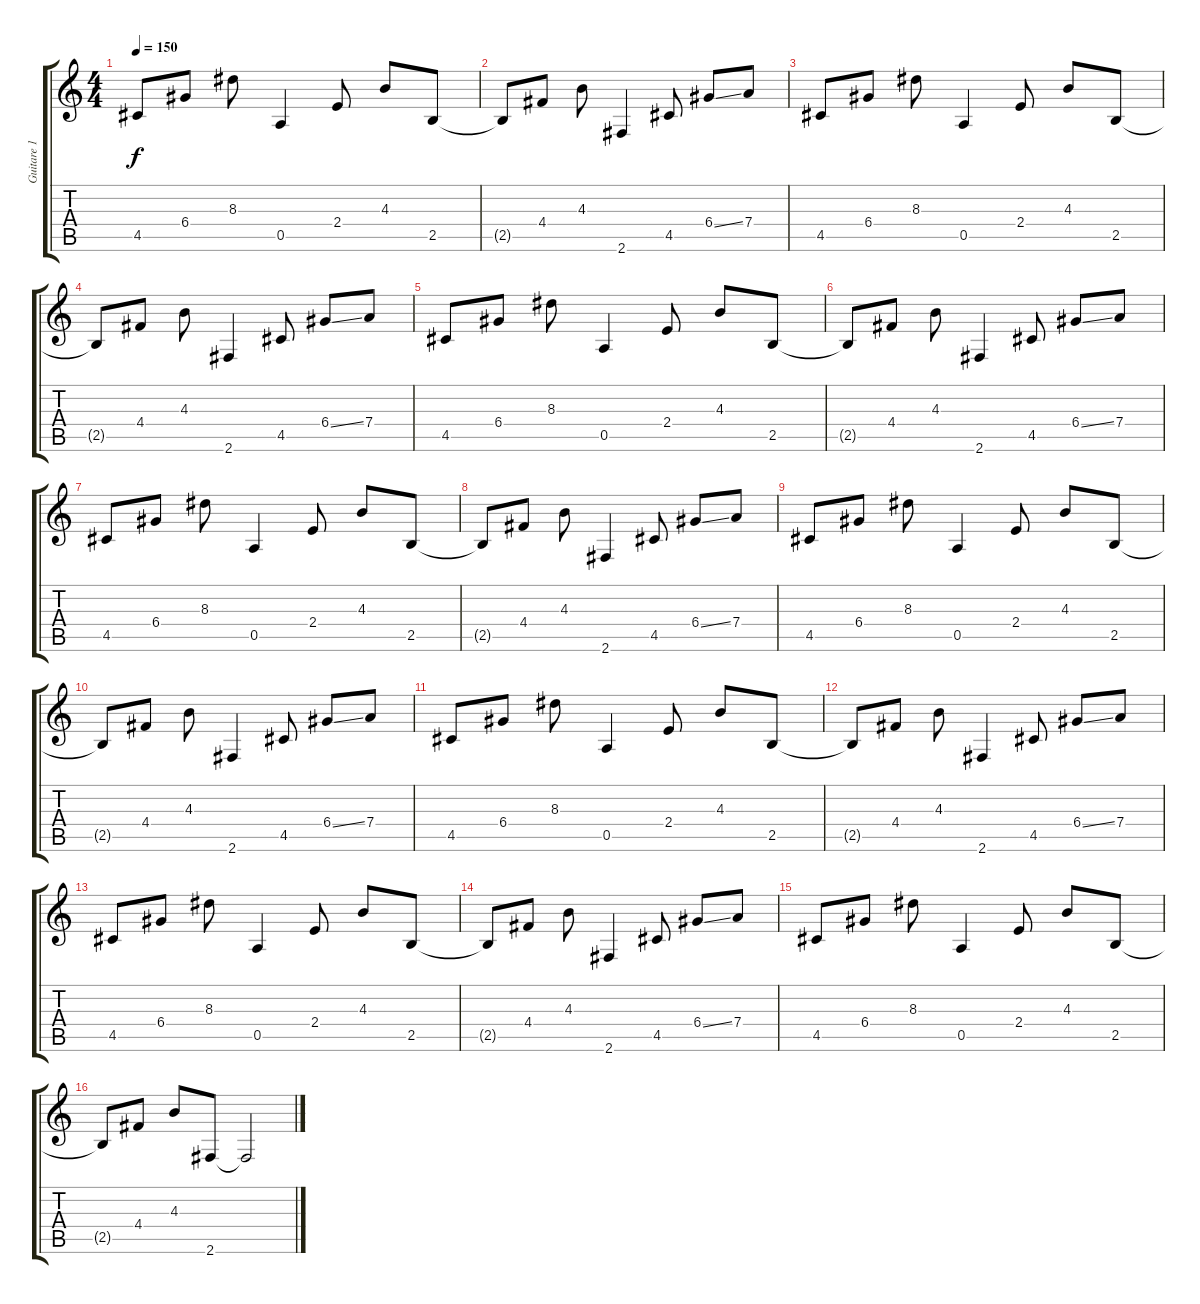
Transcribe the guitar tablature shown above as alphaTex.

\track ("Guitare 1" "Guitare 1") {instrument electricguitarclean}
\staff {score tabs}
\tuning (E4 B3 G3 D3 A2 E2) {hide}
\ts (4 4)
\tempo 150
\clef g2
\ks c
4.5.8{dy f} 6.4.8 8.3.8 0.5.4 2.4.8 4.3.8 2.5.8 |
2.5{t}.8 4.4.8 4.3.8 2.6.4 4.5.8 6.4{ss}.8 7.4.8 |
4.5.8 6.4.8 8.3.8 0.5.4 2.4.8 4.3.8 2.5.8 |
2.5{t}.8 4.4.8 4.3.8 2.6.4 4.5.8 6.4{ss}.8 7.4.8 |
4.5.8 6.4.8 8.3.8 0.5.4 2.4.8 4.3.8 2.5.8 |
2.5{t}.8 4.4.8 4.3.8 2.6.4 4.5.8 6.4{ss}.8 7.4.8 |
4.5.8 6.4.8 8.3.8 0.5.4 2.4.8 4.3.8 2.5.8 |
2.5{t}.8 4.4.8 4.3.8 2.6.4 4.5.8 6.4{ss}.8 7.4.8 |
4.5.8 6.4.8 8.3.8 0.5.4 2.4.8 4.3.8 2.5.8 |
2.5{t}.8 4.4.8 4.3.8 2.6.4 4.5.8 6.4{ss}.8 7.4.8 |
4.5.8 6.4.8 8.3.8 0.5.4 2.4.8 4.3.8 2.5.8 |
2.5{t}.8 4.4.8 4.3.8 2.6.4 4.5.8 6.4{ss}.8 7.4.8 |
4.5.8 6.4.8 8.3.8 0.5.4 2.4.8 4.3.8 2.5.8 |
2.5{t}.8 4.4.8 4.3.8 2.6.4 4.5.8 6.4{ss}.8 7.4.8 |
4.5.8 6.4.8 8.3.8 0.5.4 2.4.8 4.3.8 2.5.8 |
2.5{t}.8 4.4.8 4.3.8 2.6.8 2.6{t}.2
